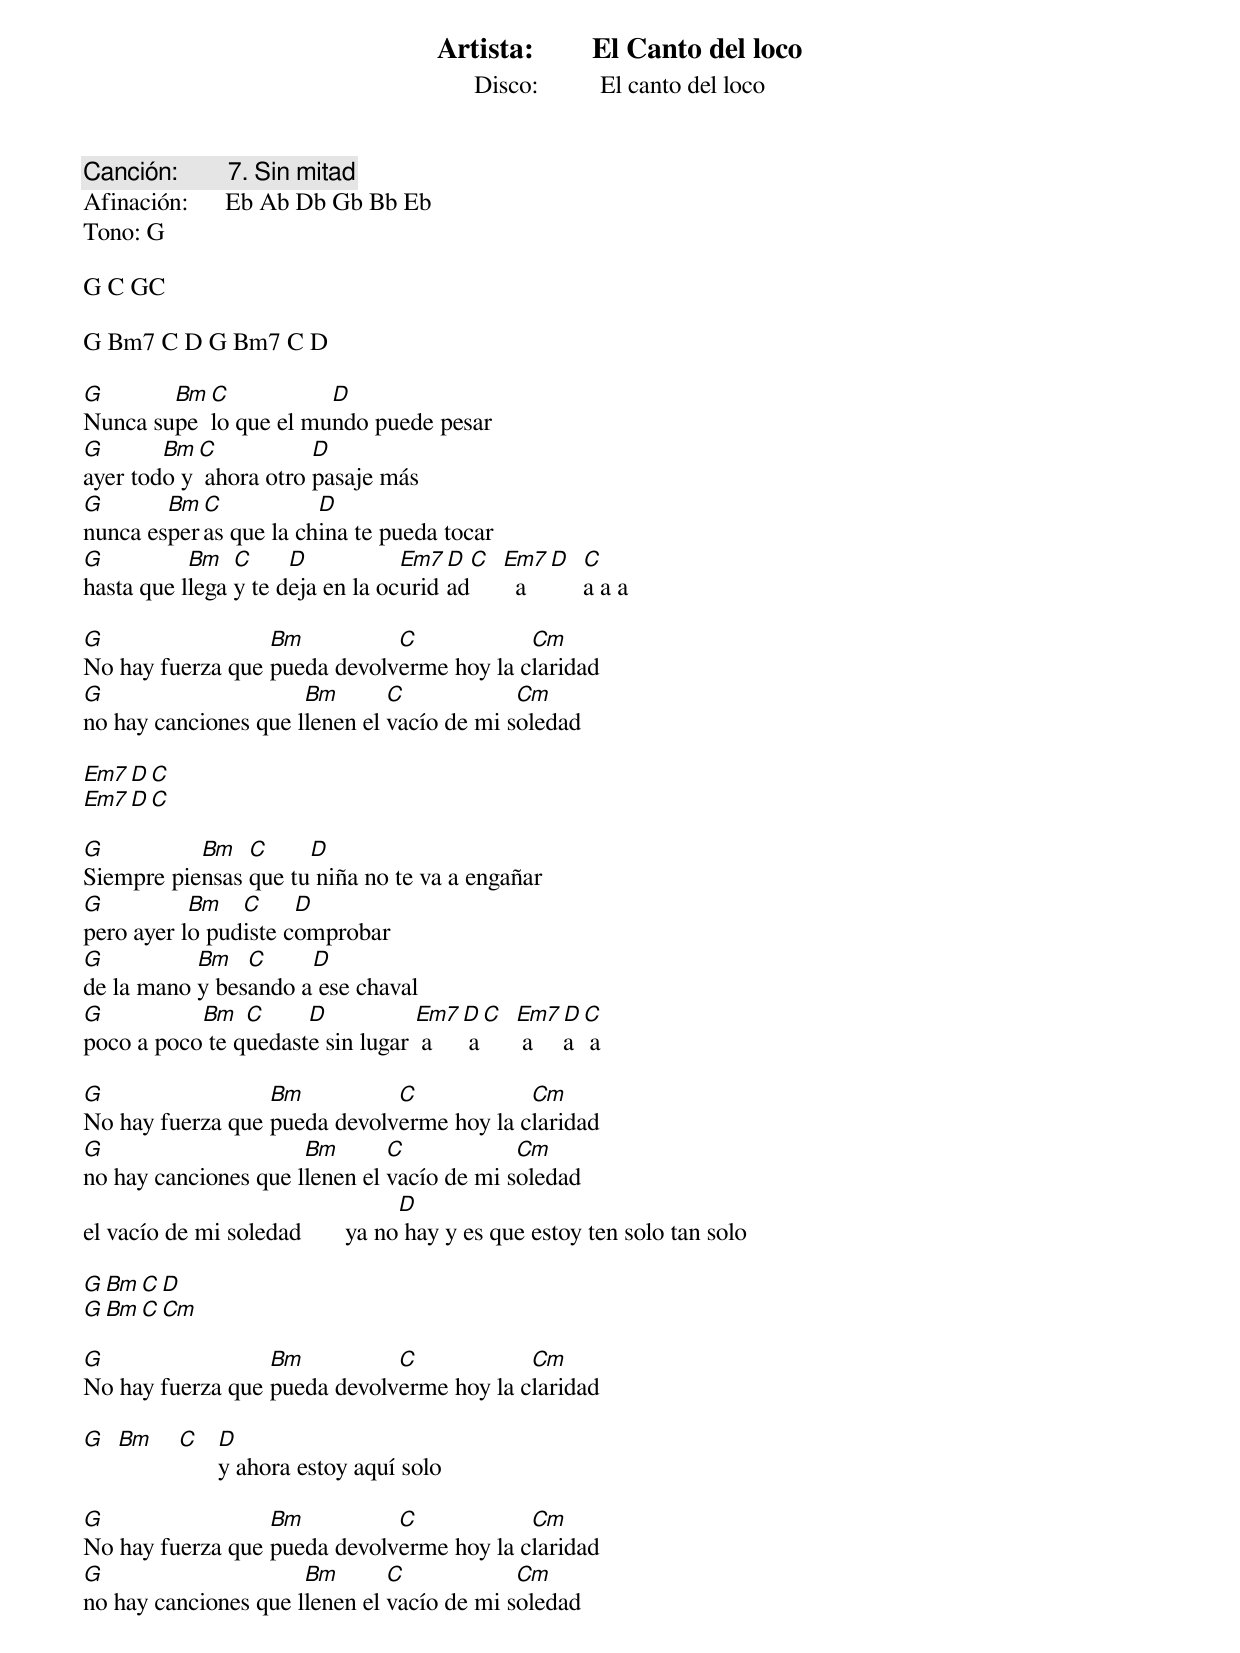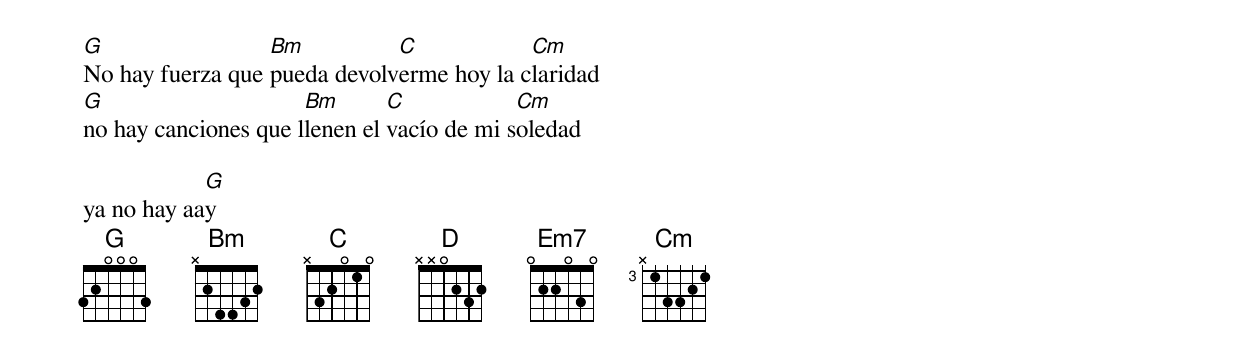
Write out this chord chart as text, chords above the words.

Artista:	El Canto del loco
Disco:		El canto del loco
Canción:	7. Sin mitad
Afinación: 	Eb Ab Db Gb Bb Eb
Tono: G

G C GC

G Bm7 C D G Bm7 C D

G       Bm C           D
Nunca supe lo que el mundo puede pesar
G       Bm C           D
ayer todo y ahora otro pasaje más
G       Bm C           D
nunca esperas que la china te pueda tocar
G          Bm   C     D           Em7 D C Em7 D C
hasta que llega y te deja en la ocuridad    a   a a a

G                 Bm          C            Cm
No hay fuerza que pueda devolverme hoy la claridad
G                     Bm       C            Cm
no hay canciones que llenen el vacío de mi soledad

Em7 D C
Em7 D C

G          Bm   C     D
Siempre piensas que tu niña no te va a engañar
G          Bm   C     D
pero ayer lo pudiste comprobar
G          Bm   C     D
de la mano y besando a ese chaval
G          Bm   C     D           Em7 D C Em7 D C
poco a poco te quedaste sin lugar  a   a   a  a  a

G                 Bm          C            Cm
No hay fuerza que pueda devolverme hoy la claridad
G                     Bm       C            Cm
no hay canciones que llenen el vacío de mi soledad
                                  D
el vacío de mi soledad       ya no hay y es que estoy ten solo tan solo

G Bm  C  D
G Bm  C  Cm

G                 Bm          C            Cm
No hay fuerza que pueda devolverme hoy la claridad

G Bm  C  D
         y ahora estoy aquí solo

G                 Bm          C            Cm
No hay fuerza que pueda devolverme hoy la claridad
G                     Bm       C            Cm
no hay canciones que llenen el vacío de mi soledad
G                 Bm          C            Cm
No hay fuerza que pueda devolverme hoy la claridad
G                     Bm       C            Cm
no hay canciones que llenen el vacío de mi soledad

            G
ya no hay aay
